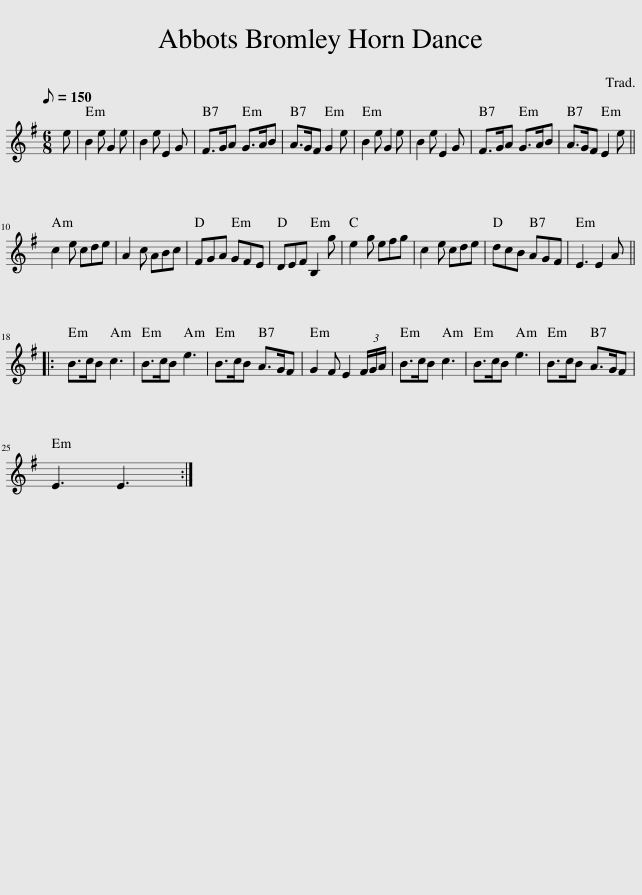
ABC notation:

X:1
L:1/8
Q:1/8=150
M:6/8
I:linebreak $
K:Emin
V:1 treble
V:1
 e | B2 e G2 e | B2 e E2 G | F>GA G>AB | A>GF G2 e | %5
 B2 e G2 e | B2 e E2 G | F>GA G>AB | A>GF E2 e ||$ c2 e cde | %10
 A2 c ABc | FGA GFE | DEF B,2 g | e2 g efg | c2 e cde | %15
 dcB AGF | E3 E2 A |:$ B>cB c3 | B>cB e3 | B>cB A>GF | %20
 G2 F E2 (3F/G/A/ | B>cB c3 | B>cB e3 | B>cB A>GF |$ E3 E3 :| %25
